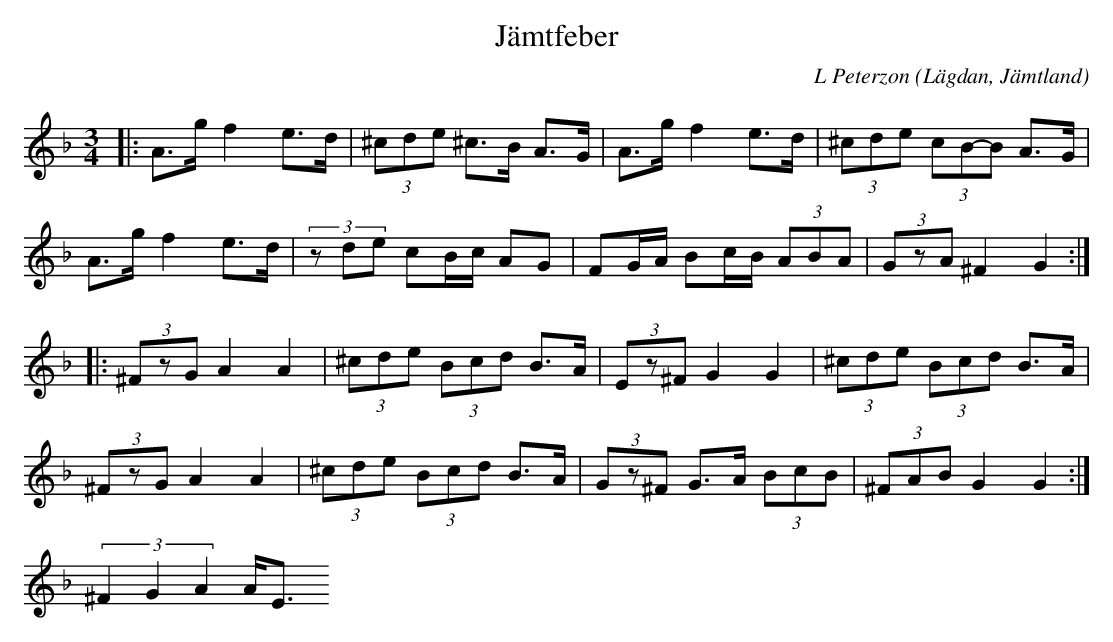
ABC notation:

X:1
T:Jämtfeber
C: L Peterzon
O:Lägdan, Jämtland
M:3/4
L:1/8
K:Dm
|: A>g f2 e>d|(3^cde ^c>B A>G|A>g f2 e>d|(3^cde (3cB-B A>G|
A>g f2 e>d|(3zde cB/c/ AG|FG/A/ Bc/B/ (3ABA|(3GzA ^F2 G2:|
|:(3^FzG A2 A2|(3^cde (3Bcd B>A|(3Ez^F G2 G2|(3^cde (3Bcd B>A|
(3^FzG A2 A2|(3^cde (3Bcd B>A| (3Gz^F G>A (3BcB|(3^FAB G2 G2:|
(3^F2G2A2 A<E
